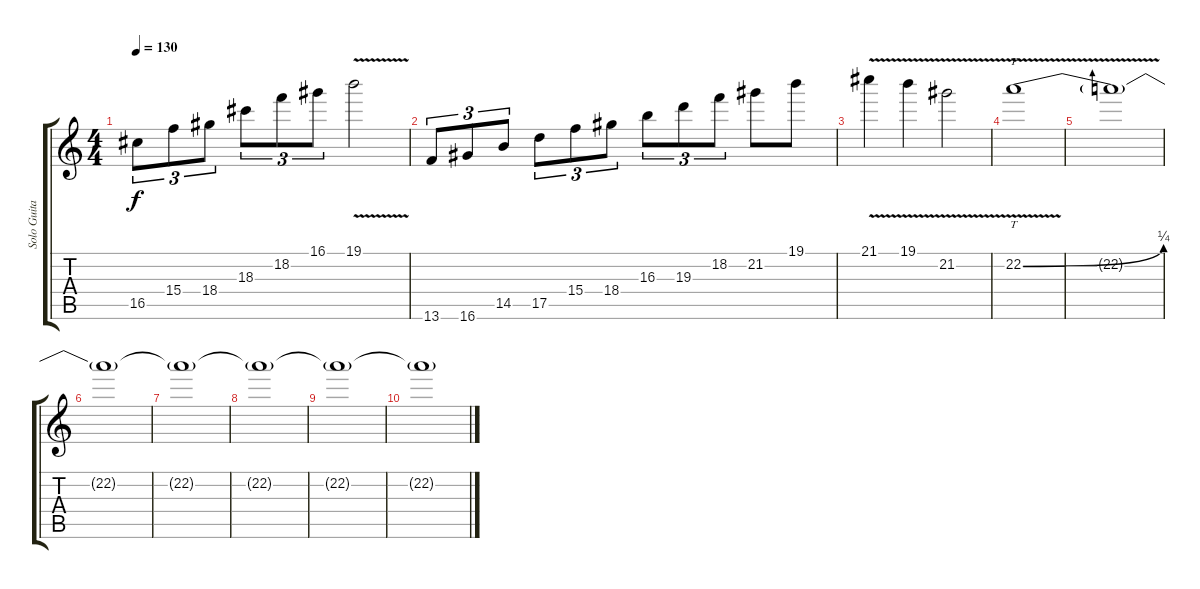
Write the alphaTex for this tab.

\track ("Solo Guitar" "Solo Guita") {instrument distortionguitar}
\staff {score tabs}
\tuning (E4 B3 G3 D3 A2 E2) {hide}
\ts (4 4)
\tempo 130
\clef g2
\ks c
16.5.8{tu (3 2) dy f} 15.4.8{tu (3 2)} 18.4.8{tu (3 2)} 18.3.8{tu (3 2)} 18.2.8{tu (3 2)} 16.1.8{tu (3 2)} 19.1{v}.2 |
13.6.8{tu (3 2)} 16.6.8{tu (3 2)} 14.5.8{tu (3 2)} 17.5.8{tu (3 2)} 15.4.8{tu (3 2)} 18.4.8{tu (3 2)} 16.3.8{tu (3 2)} 19.3.8{tu (3 2)} 18.2.8{tu (3 2)} 21.2.8 19.1.8 |
21.1{v}.4 19.1{v}.4 21.2{v}.2 |
22.2{be (bend 0 0 60 1) v}.1{tt volume 16} |
22.2{t}.1 |
22.2{t}.1 |
22.2{t}.1{volume 0} |
22.2{t}.1 |
22.2{t}.1 |
22.2{t}.1
